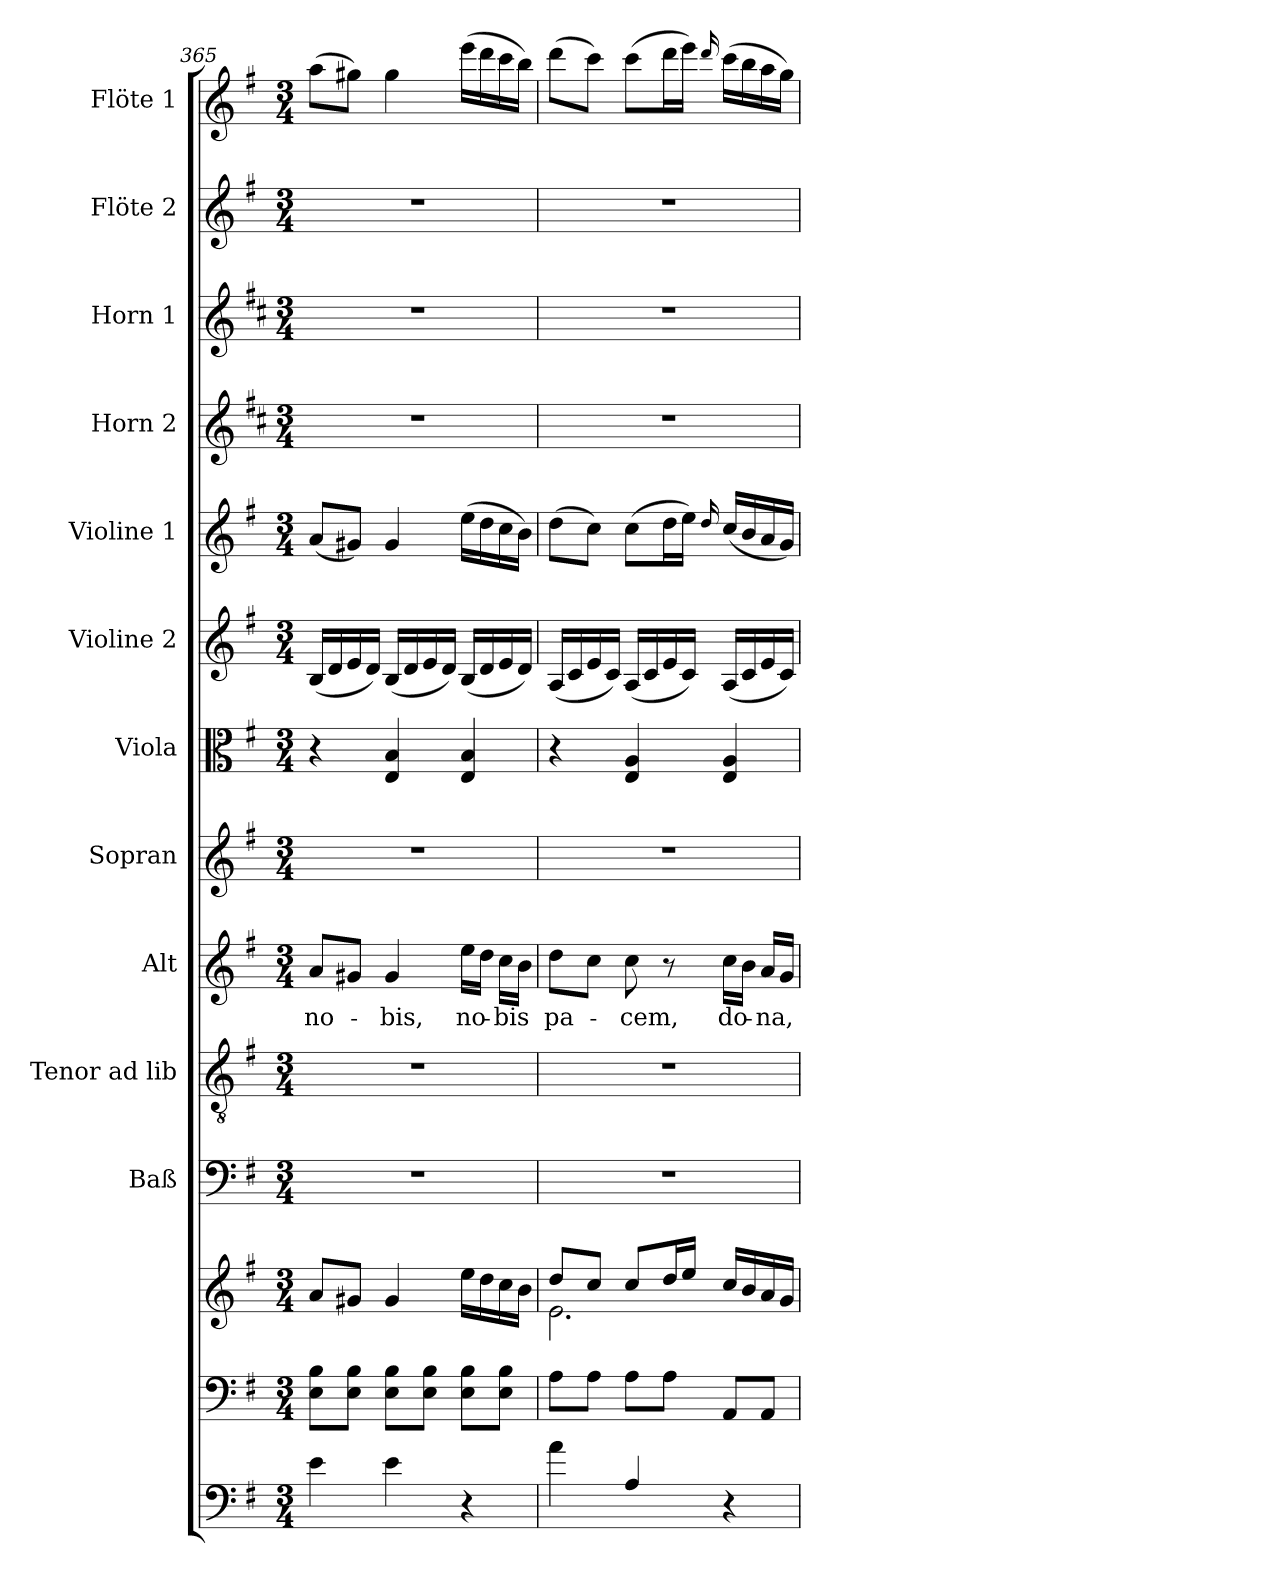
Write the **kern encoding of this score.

**kern	**kern	**kern	**kern	**kern	**kern	**text	**kern	**kern	**kern	**kern	**kern	**kern	**kern	**kern
*part13	*part12	*part12	*part11	*part10	*part9	*part9	*part8	*part7	*part6	*part5	*part4	*part3	*part2	*part1
*staff14	*staff13	*staff12	*staff11	*staff10	*staff9	*staff9	*staff8	*staff7	*staff6	*staff5	*staff4	*staff3	*staff2	*staff1
*	*	*	*I"Baß	*I"Tenor ad lib	*I"Alt	*	*I"Sopran	*I"Viola	*I"Violine 2	*I"Violine 1	*I"Horn 2	*I"Horn 1	*I"Flöte 2	*I"Flöte 1
*	*	*	*I'Baß	*I'Ten	*I'Alt	*	*I'Sop	*I'Vla.	*I'Vln. 2	*I'Vln. 1	*I'Hrn. 2	*I'Hrn. 1	*I'Fl. 2	*I'Fl. 1
*clefF4	*clefF4	*clefG2	*clefF4	*clefGv2	*clefG2	*	*clefG2	*clefC3	*clefG2	*clefG2	*clefG2	*clefG2	*clefG2	*clefG2
*ITrd7c12	*	*	*	*	*	*	*	*	*	*	*ITrd4c7	*ITrd4c7	*	*
*k[f#]	*k[f#]	*k[f#]	*k[f#]	*k[f#]	*k[f#]	*	*k[f#]	*k[f#]	*k[f#]	*k[f#]	*k[f#]	*k[f#]	*k[f#]	*k[f#]
*G:	*G:	*G:	*G:	*G:	*G:	*	*G:	*G:	*G:	*G:	*G:	*G:	*G:	*G:
*M3/4	*M3/4	*M3/4	*M3/4	*M3/4	*M3/4	*	*M3/4	*M3/4	*M3/4	*M3/4	*M3/4	*M3/4	*M3/4	*M3/4
=365	=365	=365	=365	=365	=365	=365	=365	=365	=365	=365	=365	=365	=365	=365
!	!	!	!	!	!	!LO:LY:b	!	!	!	!	!	!	!	!
4E\	8E\ 8B\L	8a/L	2.r	2.r	8a/L	no-	2.r	4r	(<16B/LL	(<8a/L	2.r	2.r	2.r	(>8aa\L
.	.	.	.	.	.	.	.	.	16d/	.	.	.	.	.
.	8E\ 8B\J	8g#X/J	.	.	8g#X/J	.	.	.	16e/	8g#X/J)	.	.	.	8gg#X\J)
.	.	.	.	.	.	.	.	.	16d/JJ)	.	.	.	.	.
!	!	!	!	!	!	!LO:LY:b	!	!	!	!	!	!	!	!
4E\	8E\ 8B\L	4g#/	.	.	4g#/	-bis,	.	4E/ 4B/	(<16B/LL	4g#/	.	.	.	4gg#\
.	.	.	.	.	.	.	.	.	16d/	.	.	.	.	.
.	8E\ 8B\J	.	.	.	.	.	.	.	16e/	.	.	.	.	.
.	.	.	.	.	.	.	.	.	16d/JJ)	.	.	.	.	.
!	!	!	!	!	!	!LO:LY:b	!	!	!	!	!	!	!	!
4r	8E\ 8B\L	16ee\LL	.	.	16ee\LL	no-	.	4E/ 4B/	(<16B/LL	(>16ee\LL	.	.	.	(>16eee\LL
.	.	16dd\	.	.	16dd\JJ	.	.	.	16d/	16dd\	.	.	.	16ddd\
!	!	!	!	!	!	!LO:LY:b	!	!	!	!	!	!	!	!
.	8E\ 8B\J	16cc\	.	.	16cc\LL	-bis	.	.	16e/	16cc\	.	.	.	16ccc\
.	.	16b\JJ	.	.	16b\JJ	.	.	.	16d/JJ)	16b\JJ)	.	.	.	16bb\JJ)
=366	=366	=366	=366	=366	=366	=366	=366	=366	=366	=366	=366	=366	=366	=366
*	*	*^	*	*	*	*	*	*	*	*	*	*	*	*
!	!	!	!	!	!	!	!LO:LY:b	!	!	!	!	!	!	!	!
4A\	8A\L	8dd/L	2.e\	2.r	2.r	8dd\L	pa-	2.r	4r	(<16A/LL	(>8dd\L	2.r	2.r	2.r	(>8ddd\L
.	.	.	.	.	.	.	.	.	.	16c/	.	.	.	.	.
.	8A\J	8cc/J	.	.	.	8cc\J	.	.	.	16e/	8cc\J)	.	.	.	8ccc\J)
.	.	.	.	.	.	.	.	.	.	16c/JJ)	.	.	.	.	.
!	!	!	!	!	!	!	!LO:LY:b	!	!	!	!	!	!	!	!
4AA/	8A\L	8cc/L	.	.	.	8cc\	-cem,	.	4E/ 4A/	(<16A/LL	(>8cc\L	.	.	.	(>8ccc\L
.	.	.	.	.	.	.	.	.	.	16c/	.	.	.	.	.
.	8A\J	16dd/L	.	.	.	8r	.	.	.	16e/	16dd\L	.	.	.	16ddd\L
.	.	16ee/JJ	.	.	.	.	.	.	.	16c/JJ)	16ee\JJ)	.	.	.	16eee\JJ)
.	.	.	.	.	.	.	.	.	.	.	16qqdd/	.	.	.	16qqddd/
!	!	!	!	!	!	!	!LO:LY:b	!	!	!	!	!	!	!	!
4r	8AA/L	16cc/LL	.	.	.	16cc\LL	do-	.	4E/ 4A/	(<16A/LL	(<16cc/LL	.	.	.	(>16ccc\LL
.	.	16b/	.	.	.	16b\JJ	.	.	.	16c/	16b/	.	.	.	16bb\
!	!	!	!	!	!	!	!LO:LY:b	!	!	!	!	!	!	!	!
.	8AA/J	16a/	.	.	.	16a/LL	-na,	.	.	16e/	16a/	.	.	.	16aa\
.	.	16g/JJ	.	.	.	16g/JJ	.	.	.	16c/JJ)	16g/JJ)	.	.	.	16gg\JJ)
*	*	*v	*v	*	*	*	*	*	*	*	*	*	*	*	*
=	=	=	=	=	=	=	=	=	=	=	=	=	=	=
*-	*-	*-	*-	*-	*-	*-	*-	*-	*-	*-	*-	*-	*-	*-
